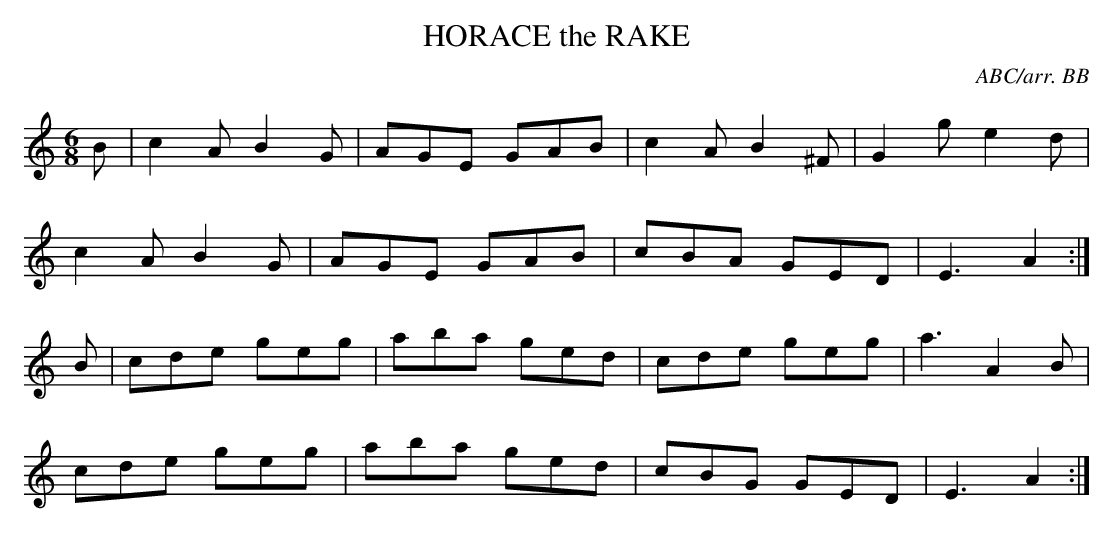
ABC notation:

X:1
T:HORACE the RAKE
C:ABC/arr. BB
Y:"allegretto"
M:6/8
K:Am % source key = Fm
B|c2A B2G|AGE GAB|c2A B2^F|G2g e2d|
c2A B2G|AGE GAB|cBA GED|E3 A2 :|
B|cde geg|aba ged|cde geg|a3 A2B|
cde geg|aba ged|cBG GED|E3 A2 :|
